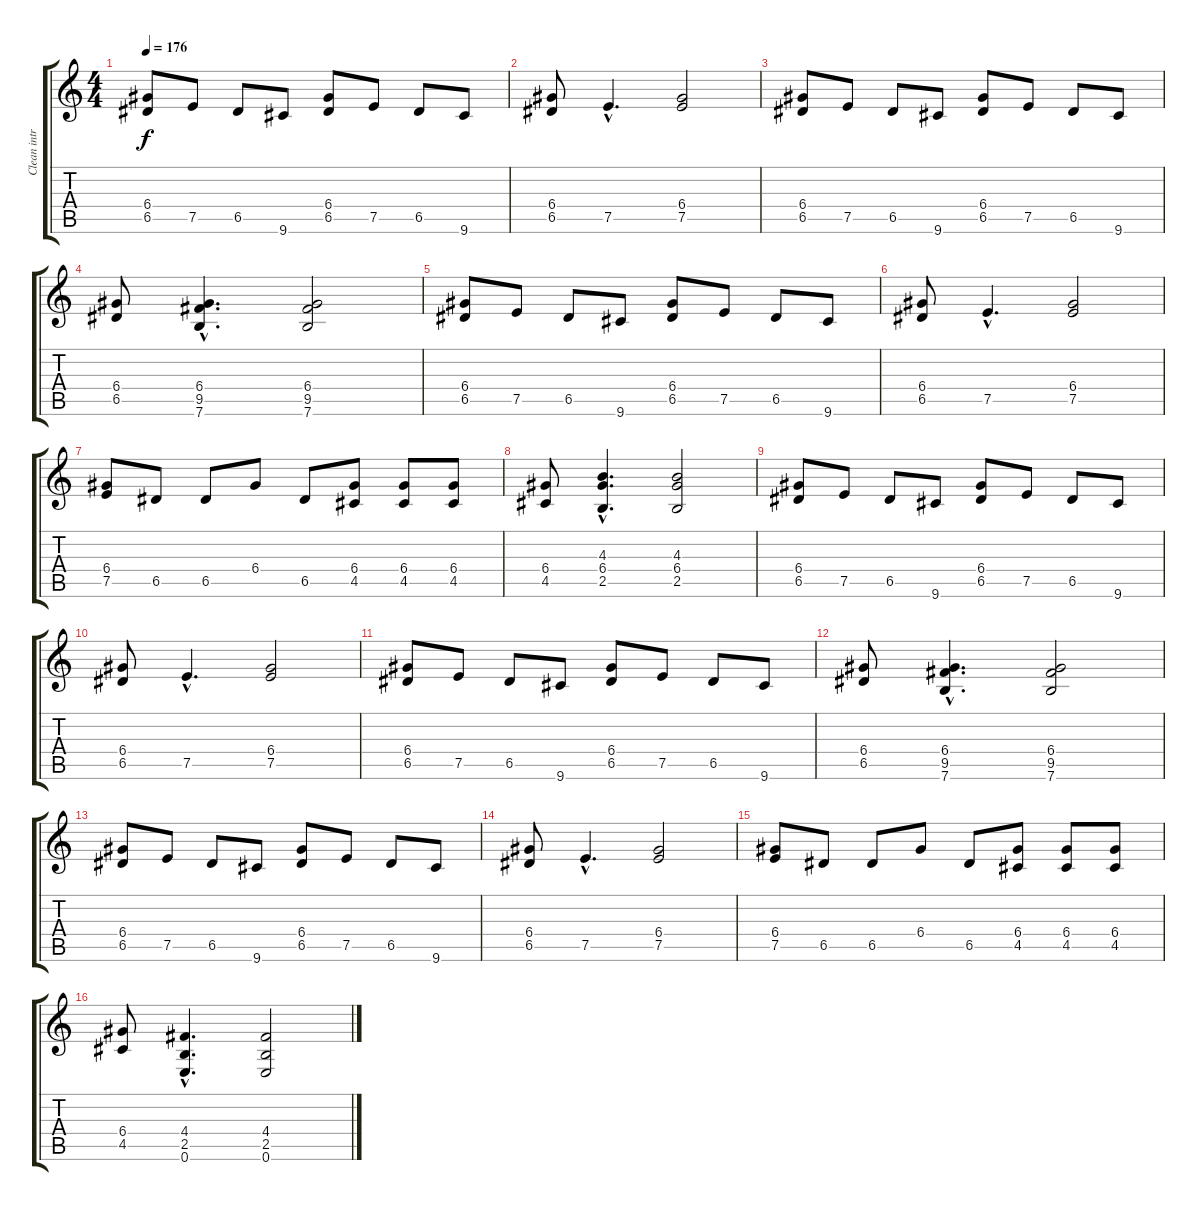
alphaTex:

\track ("Clean intro" "Clean intr") {instrument electricguitarclean}
\staff {score tabs}
\tuning (E4 B3 G3 D3 A2 E2) {hide}
\ts (4 4)
\tempo 176
\clef g2
\ks c
(6.4 6.5).8{dy f instrument electricguitarclean} 7.5.8 6.5.8 9.6.8 (6.4 6.5).8 7.5.8 6.5.8 9.6.8 |
(6.4 6.5).8 7.5{hac}.4{d} (6.4 7.5).2 |
(6.4 6.5).8 7.5.8 6.5.8 9.6.8 (6.4 6.5).8 7.5.8 6.5.8 9.6.8 |
(6.4 6.5).8 (6.4{hac} 9.5{hac} 7.6{hac}).4{d} (6.4 9.5 7.6).2 |
(6.4 6.5).8 7.5.8 6.5.8 9.6.8 (6.4 6.5).8 7.5.8 6.5.8 9.6.8 |
(6.4 6.5).8 7.5{hac}.4{d} (6.4 7.5).2 |
(6.4 7.5).8 6.5.8 6.5.8 6.4.8 6.5.8 (6.4 4.5).8 (6.4 4.5).8 (6.4 4.5).8 |
(6.4 4.5).8 (4.3{hac} 6.4{hac} 2.5{hac}).4{d} (4.3 6.4 2.5).2 |
(6.4 6.5).8 7.5.8 6.5.8 9.6.8 (6.4 6.5).8 7.5.8 6.5.8 9.6.8 |
(6.4 6.5).8 7.5{hac}.4{d} (6.4 7.5).2 |
(6.4 6.5).8 7.5.8 6.5.8 9.6.8 (6.4 6.5).8 7.5.8 6.5.8 9.6.8 |
(6.4 6.5).8 (6.4{hac} 9.5{hac} 7.6{hac}).4{d} (6.4 9.5 7.6).2 |
(6.4 6.5).8 7.5.8 6.5.8 9.6.8 (6.4 6.5).8 7.5.8 6.5.8 9.6.8 |
(6.4 6.5).8 7.5{hac}.4{d} (6.4 7.5).2 |
(6.4 7.5).8 6.5.8 6.5.8 6.4.8 6.5.8 (6.4 4.5).8 (6.4 4.5).8 (6.4 4.5).8 |
(6.4 4.5).8 (4.4{hac} 2.5{hac} 0.6{hac}).4{d} (4.4 2.5 0.6).2
